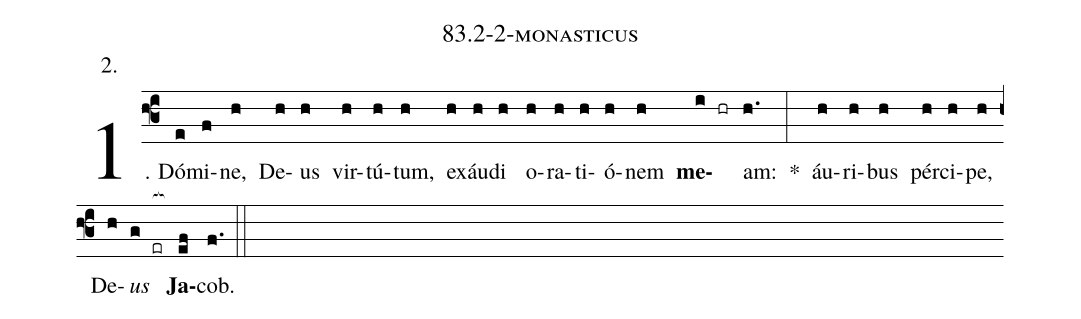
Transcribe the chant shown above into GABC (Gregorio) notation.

name: 83.2-2-monasticus;
annotation: 2.;
%%
(f3)1. Dó(e)mi(f)ne,(h) De(h)us(h) vir(h)tú(h)tum,(h) ex(h)áu(h)di(h) o(h)ra(h)ti(h)ó(h)nem(h) <b>me</b>(i hr)am:(h.) *(:) áu(h)ri(h)bus(h) pér(h)ci(h)pe,(h) De(h)<i>us</i>(g er[ocb:1{]) <b>Ja</b>(ef[ocb:0}])cob.(f.) (::)


%E(h) u(h) o(h) u(g) a(ef) e.(f.) (::)
